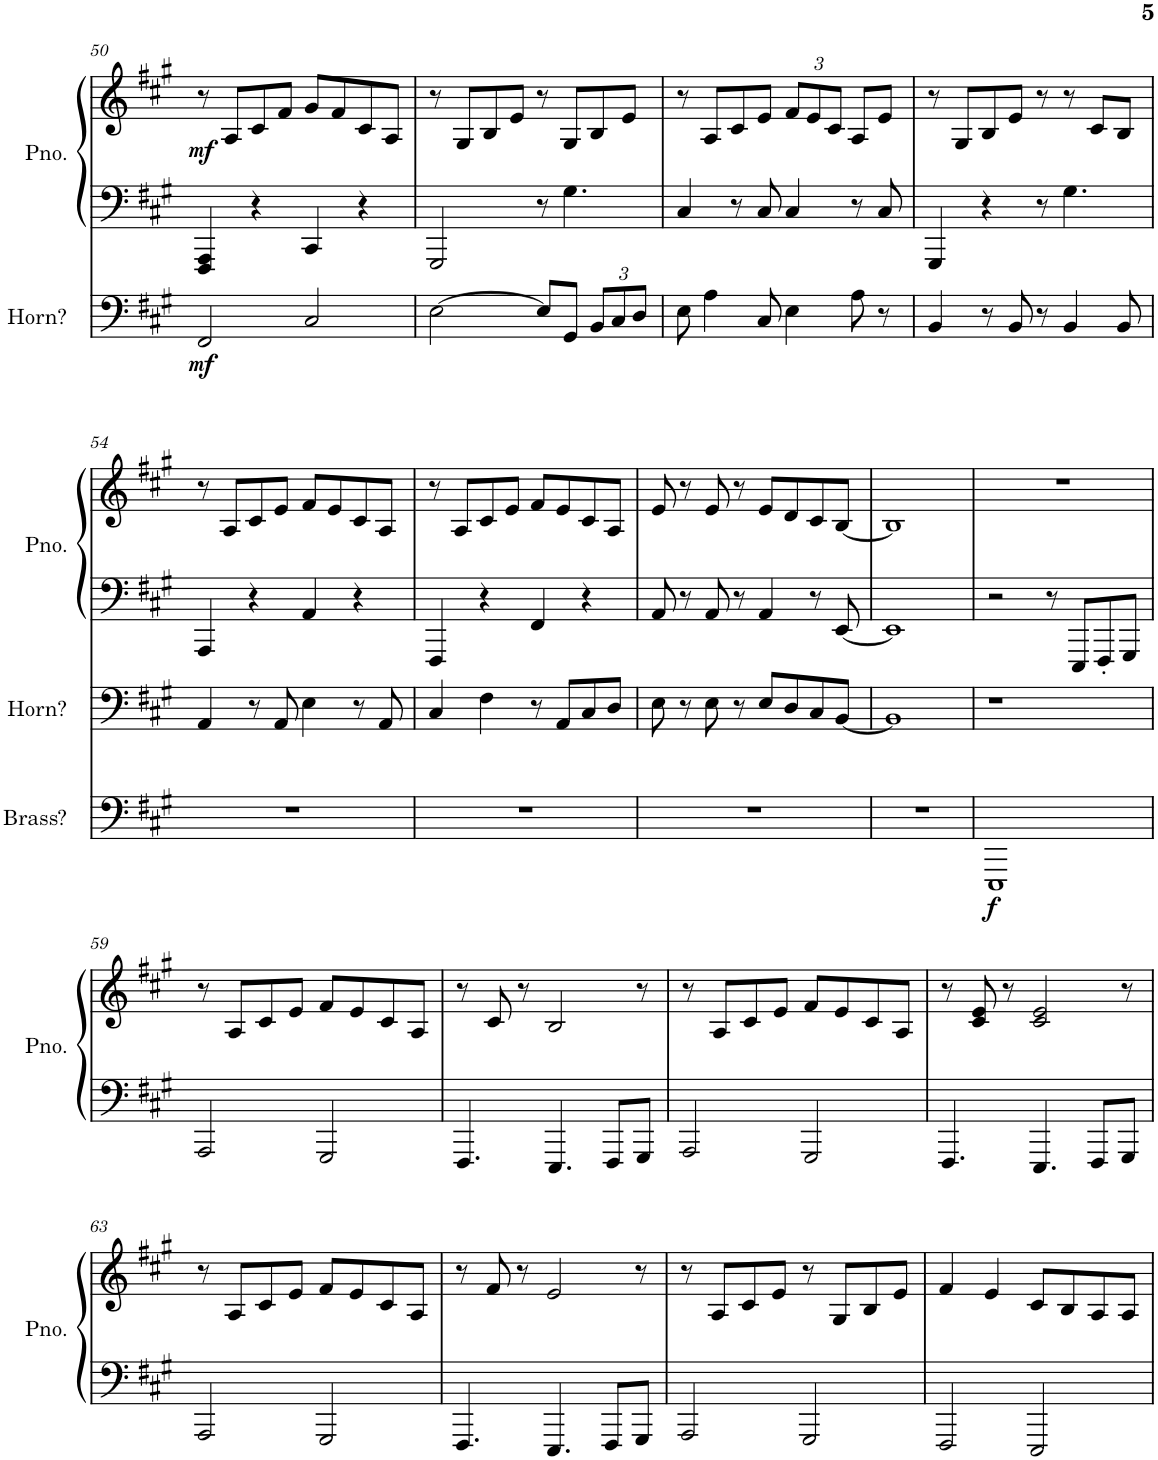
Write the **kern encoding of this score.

**kern	**dynam	**kern	**dynam	**kern	**kern	**dynam
*part3	*part3	*part2	*part2	*part1	*part1	*part1
*staff4	*staff4	*staff3	*staff3	*staff2	*staff1	*staff1/2
*I"Brass?	*	*I"Horn?	*	*I"Piano	*	*
*I'Brass?	*	*I'Horn?	*	*I'Pno.	*	*
!!LO:PB:g=z
*clefF4	*	*clefF4	*	*clefF4	*clefG2	*
*	*	*Trd7c12	*	*	*	*
*k[f#c#g#]	*	*k[f#c#g#]	*	*k[f#c#g#]	*k[f#c#g#]	*
*M4/4	*	*M4/4	*	*M4/4	*M4/4	*
=50	=50	=50	=50	=50	=50	=50
!	!	!	!LO:DY:b	!	!	!LO:DY:b
1r	.	2FF#/	mf	4FFF#/ 4AAA/	8r	mf
.	.	.	.	.	8A/L	.
.	.	.	.	4r	8c#/	.
.	.	.	.	.	8f#/J	.
.	.	2C#/	.	4CC#/	8g#/L	.
.	.	.	.	.	8f#/	.
.	.	.	.	4r	8c#/	.
.	.	.	.	.	8A/J	.
=51	=51	=51	=51	=51	=51	=51
1r	.	[2E\	.	2GGG#/	8r	.
.	.	.	.	.	8G#/L	.
.	.	.	.	.	8B/	.
.	.	.	.	.	8e/J	.
.	.	8E/L]	.	8r	8r	.
.	.	8GG#/J	.	4.G#\	8G#/L	.
*	*	*Xbrackettup	*	*	*	*
.	.	12BB/L	.	.	8B/	.
.	.	12C#/	.	.	.	.
.	.	.	.	.	8e/J	.
.	.	12D/J	.	.	.	.
=52	=52	=52	=52	=52	=52	=52
1r	.	8E\	.	4C#/	8r	.
.	.	4A\	.	.	8A/L	.
.	.	.	.	8r	8c#/	.
.	.	8C#/	.	8C#/	8e/J	.
*	*	*	*	*	*Xbrackettup	*
.	.	4E\	.	4C#/	12f#/L	.
.	.	.	.	.	12e/	.
.	.	.	.	.	12c#/J	.
.	.	8A\	.	8r	8A/L	.
.	.	8r	.	8C#/	8e/J	.
=53	=53	=53	=53	=53	=53	=53
1r	.	4BB/	.	4GGG#/	8r	.
.	.	.	.	.	8G#/L	.
.	.	8r	.	4r	8B/	.
.	.	8BB/	.	.	8e/J	.
.	.	8r	.	8r	8r	.
.	.	4BB/	.	4.G#\	8r	.
.	.	.	.	.	8c#/L	.
.	.	8BB/	.	.	8B/J	.
!!LO:LB:g=z
=54	=54	=54	=54	=54	=54	=54
1r	.	4AA/	.	4AAA/	8r	.
.	.	.	.	.	8A/L	.
.	.	8r	.	4r	8c#/	.
.	.	8AA/	.	.	8e/J	.
.	.	4E\	.	4AA/	8f#/L	.
.	.	.	.	.	8e/	.
.	.	8r	.	4r	8c#/	.
.	.	8AA/	.	.	8A/J	.
=55	=55	=55	=55	=55	=55	=55
1r	.	4C#/	.	4FFF#/	8r	.
.	.	.	.	.	8A/L	.
.	.	4F#\	.	4r	8c#/	.
.	.	.	.	.	8e/J	.
.	.	8r	.	4FF#/	8f#/L	.
.	.	8AA/L	.	.	8e/	.
.	.	8C#/	.	4r	8c#/	.
.	.	8D/J	.	.	8A/J	.
=56	=56	=56	=56	=56	=56	=56
1r	.	8E\	.	8AA/	8e/	.
.	.	8r	.	8r	8r	.
.	.	8E\	.	8AA/	8e/	.
.	.	8r	.	8r	8r	.
.	.	8E/L	.	4AA/	8e/L	.
.	.	8D/	.	.	8d/	.
.	.	8C#/	.	8r	8c#/	.
.	.	[8BB/J	.	[8EE/	[8B/J	.
=57	=57	=57	=57	=57	=57	=57
1r	.	1BB]	.	1EE]	1B]	.
=58	=58	=58	=58	=58	=58	=58
!	!LO:DY:b	!	!	!	!	!
1EEE	f	1r	.	2r	1r	.
.	.	.	.	8r	.	.
.	.	.	.	8EEE/L	.	.
.	.	.	.	8FFF#'/	.	.
.	.	.	.	8GGG#/J	.	.
!!LO:LB:g=z
=59	=59	=59	=59	=59	=59	=59
1r	.	1r	.	2AAA/	8r	.
.	.	.	.	.	8A/L	.
.	.	.	.	.	8c#/	.
.	.	.	.	.	8e/J	.
.	.	.	.	2GGG#/	8f#/L	.
.	.	.	.	.	8e/	.
.	.	.	.	.	8c#/	.
.	.	.	.	.	8A/J	.
=60	=60	=60	=60	=60	=60	=60
1r	.	1r	.	4.FFF#/	8r	.
.	.	.	.	.	8c#/	.
.	.	.	.	.	8r	.
.	.	.	.	4.EEE/	2B/	.
.	.	.	.	8FFF#/L	.	.
.	.	.	.	8GGG#/J	8r	.
=61	=61	=61	=61	=61	=61	=61
1r	.	1r	.	2AAA/	8r	.
.	.	.	.	.	8A/L	.
.	.	.	.	.	8c#/	.
.	.	.	.	.	8e/J	.
.	.	.	.	2GGG#/	8f#/L	.
.	.	.	.	.	8e/	.
.	.	.	.	.	8c#/	.
.	.	.	.	.	8A/J	.
=62	=62	=62	=62	=62	=62	=62
1r	.	1r	.	4.FFF#/	8r	.
.	.	.	.	.	8c#/ 8e/	.
.	.	.	.	.	8r	.
.	.	.	.	4.EEE/	2c#/ 2e/	.
.	.	.	.	8FFF#/L	.	.
.	.	.	.	8GGG#/J	8r	.
!!LO:LB:g=z
=63	=63	=63	=63	=63	=63	=63
1r	.	1r	.	2AAA/	8r	.
.	.	.	.	.	8A/L	.
.	.	.	.	.	8c#/	.
.	.	.	.	.	8e/J	.
.	.	.	.	2GGG#/	8f#/L	.
.	.	.	.	.	8e/	.
.	.	.	.	.	8c#/	.
.	.	.	.	.	8A/J	.
=64	=64	=64	=64	=64	=64	=64
1r	.	1r	.	4.FFF#/	8r	.
.	.	.	.	.	8f#/	.
.	.	.	.	.	8r	.
.	.	.	.	4.EEE/	2e/	.
.	.	.	.	8FFF#/L	.	.
.	.	.	.	8GGG#/J	8r	.
=65	=65	=65	=65	=65	=65	=65
1r	.	1r	.	2AAA/	8r	.
.	.	.	.	.	8A/L	.
.	.	.	.	.	8c#/	.
.	.	.	.	.	8e/J	.
.	.	.	.	2GGG#/	8r	.
.	.	.	.	.	8G#/L	.
.	.	.	.	.	8B/	.
.	.	.	.	.	8e/J	.
=66	=66	=66	=66	=66	=66	=66
1r	.	1r	.	2FFF#/	4f#/	.
.	.	.	.	.	4e/	.
.	.	.	.	2EEE/	8c#/L	.
.	.	.	.	.	8B/	.
.	.	.	.	.	8A/	.
.	.	.	.	.	8A/J	.
=	=	=	=	=	=	=
*-	*-	*-	*-	*-	*-	*-
